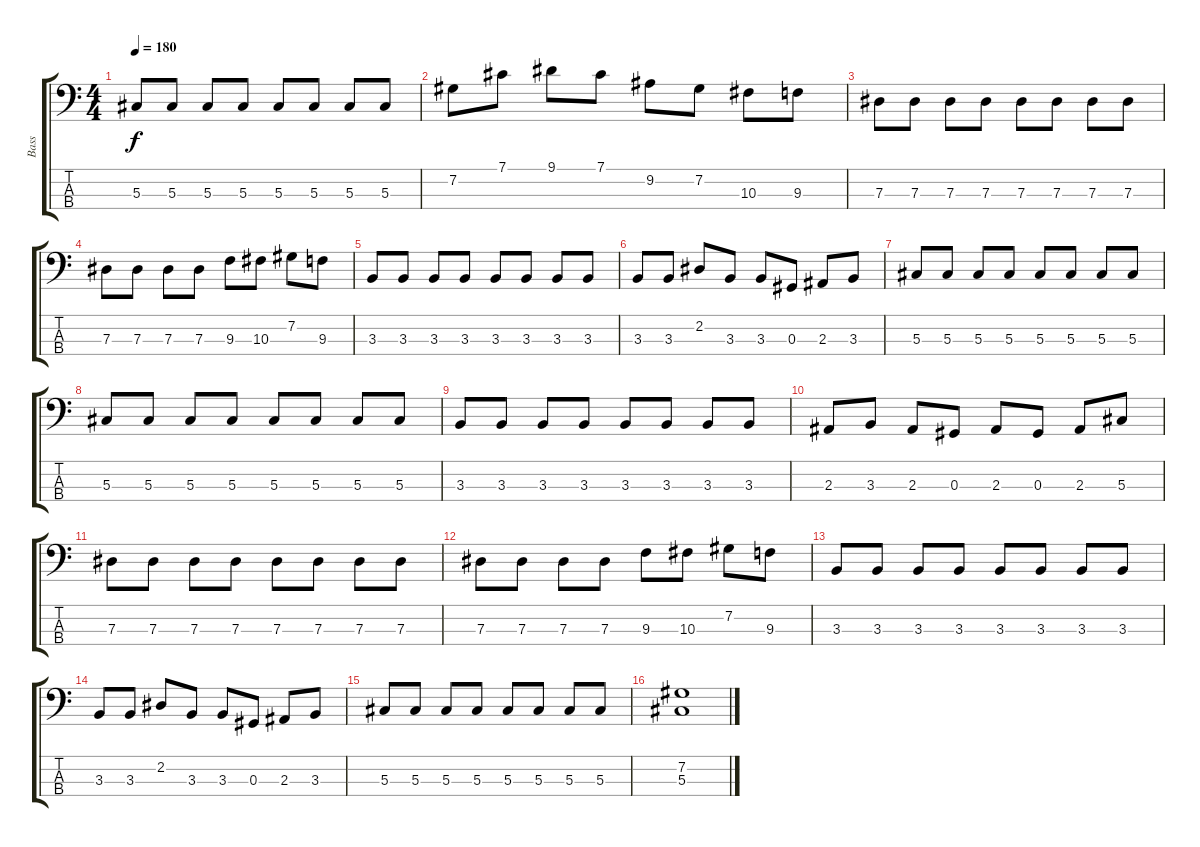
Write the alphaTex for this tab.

\track ("Bass" "Bass") {instrument electricbasspick}
\staff {score tabs}
\tuning (Gb2 Db2 Ab1 Eb1) {hide}
\ts (4 4)
\tempo 180
\clef f4
\ks c
5.3.8{dy f} 5.3.8 5.3.8 5.3.8 5.3.8 5.3.8 5.3.8 5.3.8 |
7.2.8 7.1.8 9.1.8 7.1.8 9.2.8 7.2.8 10.3.8 9.3.8 |
7.3.8 7.3.8 7.3.8 7.3.8 7.3.8 7.3.8 7.3.8 7.3.8 |
7.3.8 7.3.8 7.3.8 7.3.8 9.3.8 10.3.8 7.2.8 9.3.8 |
3.3.8 3.3.8 3.3.8 3.3.8 3.3.8 3.3.8 3.3.8 3.3.8 |
3.3.8 3.3.8 2.2.8 3.3.8 3.3.8 0.3.8 2.3.8 3.3.8 |
5.3.8 5.3.8 5.3.8 5.3.8 5.3.8 5.3.8 5.3.8 5.3.8 |
5.3.8 5.3.8 5.3.8 5.3.8 5.3.8 5.3.8 5.3.8 5.3.8 |
3.3.8 3.3.8 3.3.8 3.3.8 3.3.8 3.3.8 3.3.8 3.3.8 |
2.3.8 3.3.8 2.3.8 0.3.8 2.3.8 0.3.8 2.3.8 5.3.8 |
7.3.8 7.3.8 7.3.8 7.3.8 7.3.8 7.3.8 7.3.8 7.3.8 |
7.3.8 7.3.8 7.3.8 7.3.8 9.3.8 10.3.8 7.2.8 9.3.8 |
3.3.8 3.3.8 3.3.8 3.3.8 3.3.8 3.3.8 3.3.8 3.3.8 |
3.3.8 3.3.8 2.2.8 3.3.8 3.3.8 0.3.8 2.3.8 3.3.8 |
5.3.8 5.3.8 5.3.8 5.3.8 5.3.8 5.3.8 5.3.8 5.3.8 |
(7.2 5.3).1
